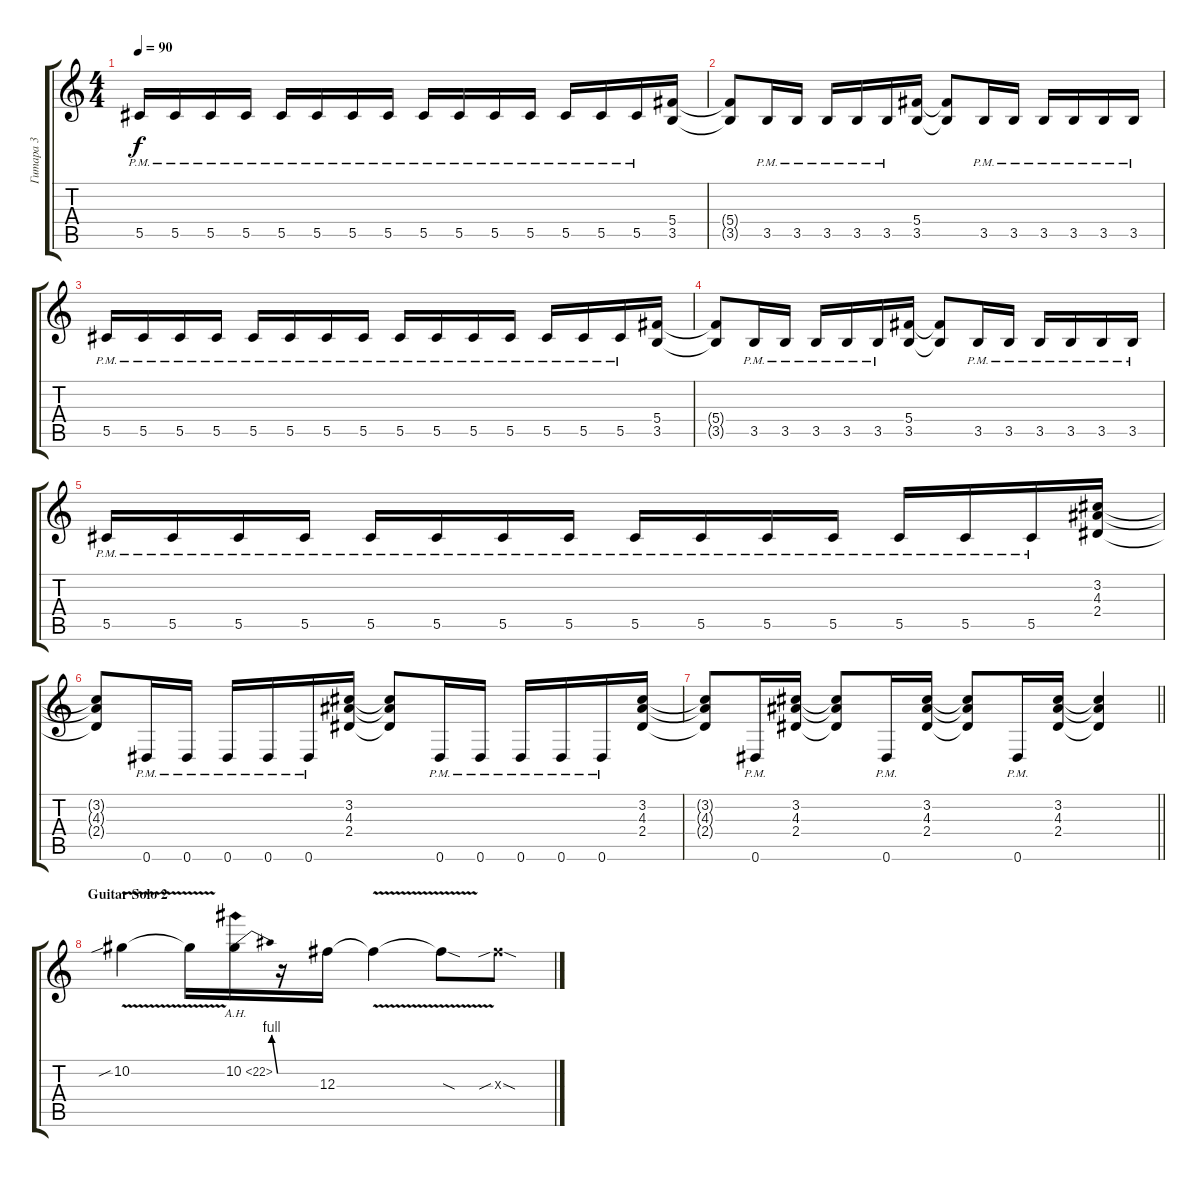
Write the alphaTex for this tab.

\track ("Гитара 3" "Гитара 3") {instrument distortionguitar}
\staff {score tabs}
\tuning (Eb4 Bb3 Gb3 Db3 Ab2 Eb2) {hide}
\ts (4 4)
\tempo 90
\clef g2
\ks aminor
5.5{pm}.16{dy f} 5.5{pm}.16 5.5{pm}.16 5.5{pm}.16 5.5{pm}.16 5.5{pm}.16 5.5{pm}.16 5.5{pm}.16 5.5{pm}.16 5.5{pm}.16 5.5{pm}.16 5.5{pm}.16 5.5{pm}.16 5.5{pm}.16 5.5{pm}.16 (5.4 3.5).16 |
(5.4{t} 3.5{t}).8 3.5{pm}.16 3.5{pm}.16 3.5{pm}.16 3.5{pm}.16 3.5{pm}.16 (5.4 3.5).16 (5.4{t} 3.5{t}).8 3.5{pm}.16 3.5{pm}.16 3.5{pm}.16 3.5{pm}.16 3.5{pm}.16 3.5{pm}.16 |
5.5{pm}.16 5.5{pm}.16 5.5{pm}.16 5.5{pm}.16 5.5{pm}.16 5.5{pm}.16 5.5{pm}.16 5.5{pm}.16 5.5{pm}.16 5.5{pm}.16 5.5{pm}.16 5.5{pm}.16 5.5{pm}.16 5.5{pm}.16 5.5{pm}.16 (5.4 3.5).16 |
(5.4{t} 3.5{t}).8 3.5{pm}.16 3.5{pm}.16 3.5{pm}.16 3.5{pm}.16 3.5{pm}.16 (5.4 3.5).16 (5.4{t} 3.5{t}).8 3.5{pm}.16 3.5{pm}.16 3.5{pm}.16 3.5{pm}.16 3.5{pm}.16 3.5{pm}.16 |
5.5{pm}.16 5.5{pm}.16 5.5{pm}.16 5.5{pm}.16 5.5{pm}.16 5.5{pm}.16 5.5{pm}.16 5.5{pm}.16 5.5{pm}.16 5.5{pm}.16 5.5{pm}.16 5.5{pm}.16 5.5{pm}.16 5.5{pm}.16 5.5{pm}.16 (3.2 4.3 2.4).16 |
(3.2{t} 4.3{t} 2.4{t}).8 0.6{pm}.16 0.6{pm}.16 0.6{pm}.16 0.6{pm}.16 0.6{pm}.16 (3.2 4.3 2.4).16 (3.2{t} 4.3{t} 2.4{t}).8 0.6{pm}.16 0.6{pm}.16 0.6{pm}.16 0.6{pm}.16 0.6{pm}.16 (3.2 4.3 2.4).16 |
\barLineRight lightlight
(3.2{t} 4.3{t} 2.4{t}).8 0.6{pm}.16 (3.2 4.3 2.4).16 (3.2{t} 4.3{t} 2.4{t}).8 0.6{pm}.16 (3.2 4.3 2.4).16 (3.2{t} 4.3{t} 2.4{t}).8 0.6{pm}.16 (3.2 4.3 2.4).16 (3.2{t} 4.3{t} 2.4{t}).4 |
\section ("" "Guitar Solo 2")
10.2{v sib}.4{volume 10} 10.2{t}.16 10.2{be (bend 0 0 60 4) ah 12}.16 r.16 12.3.16 12.3{v t}.4 12.3{sod t}.8 12.3{sib sod x}.8
